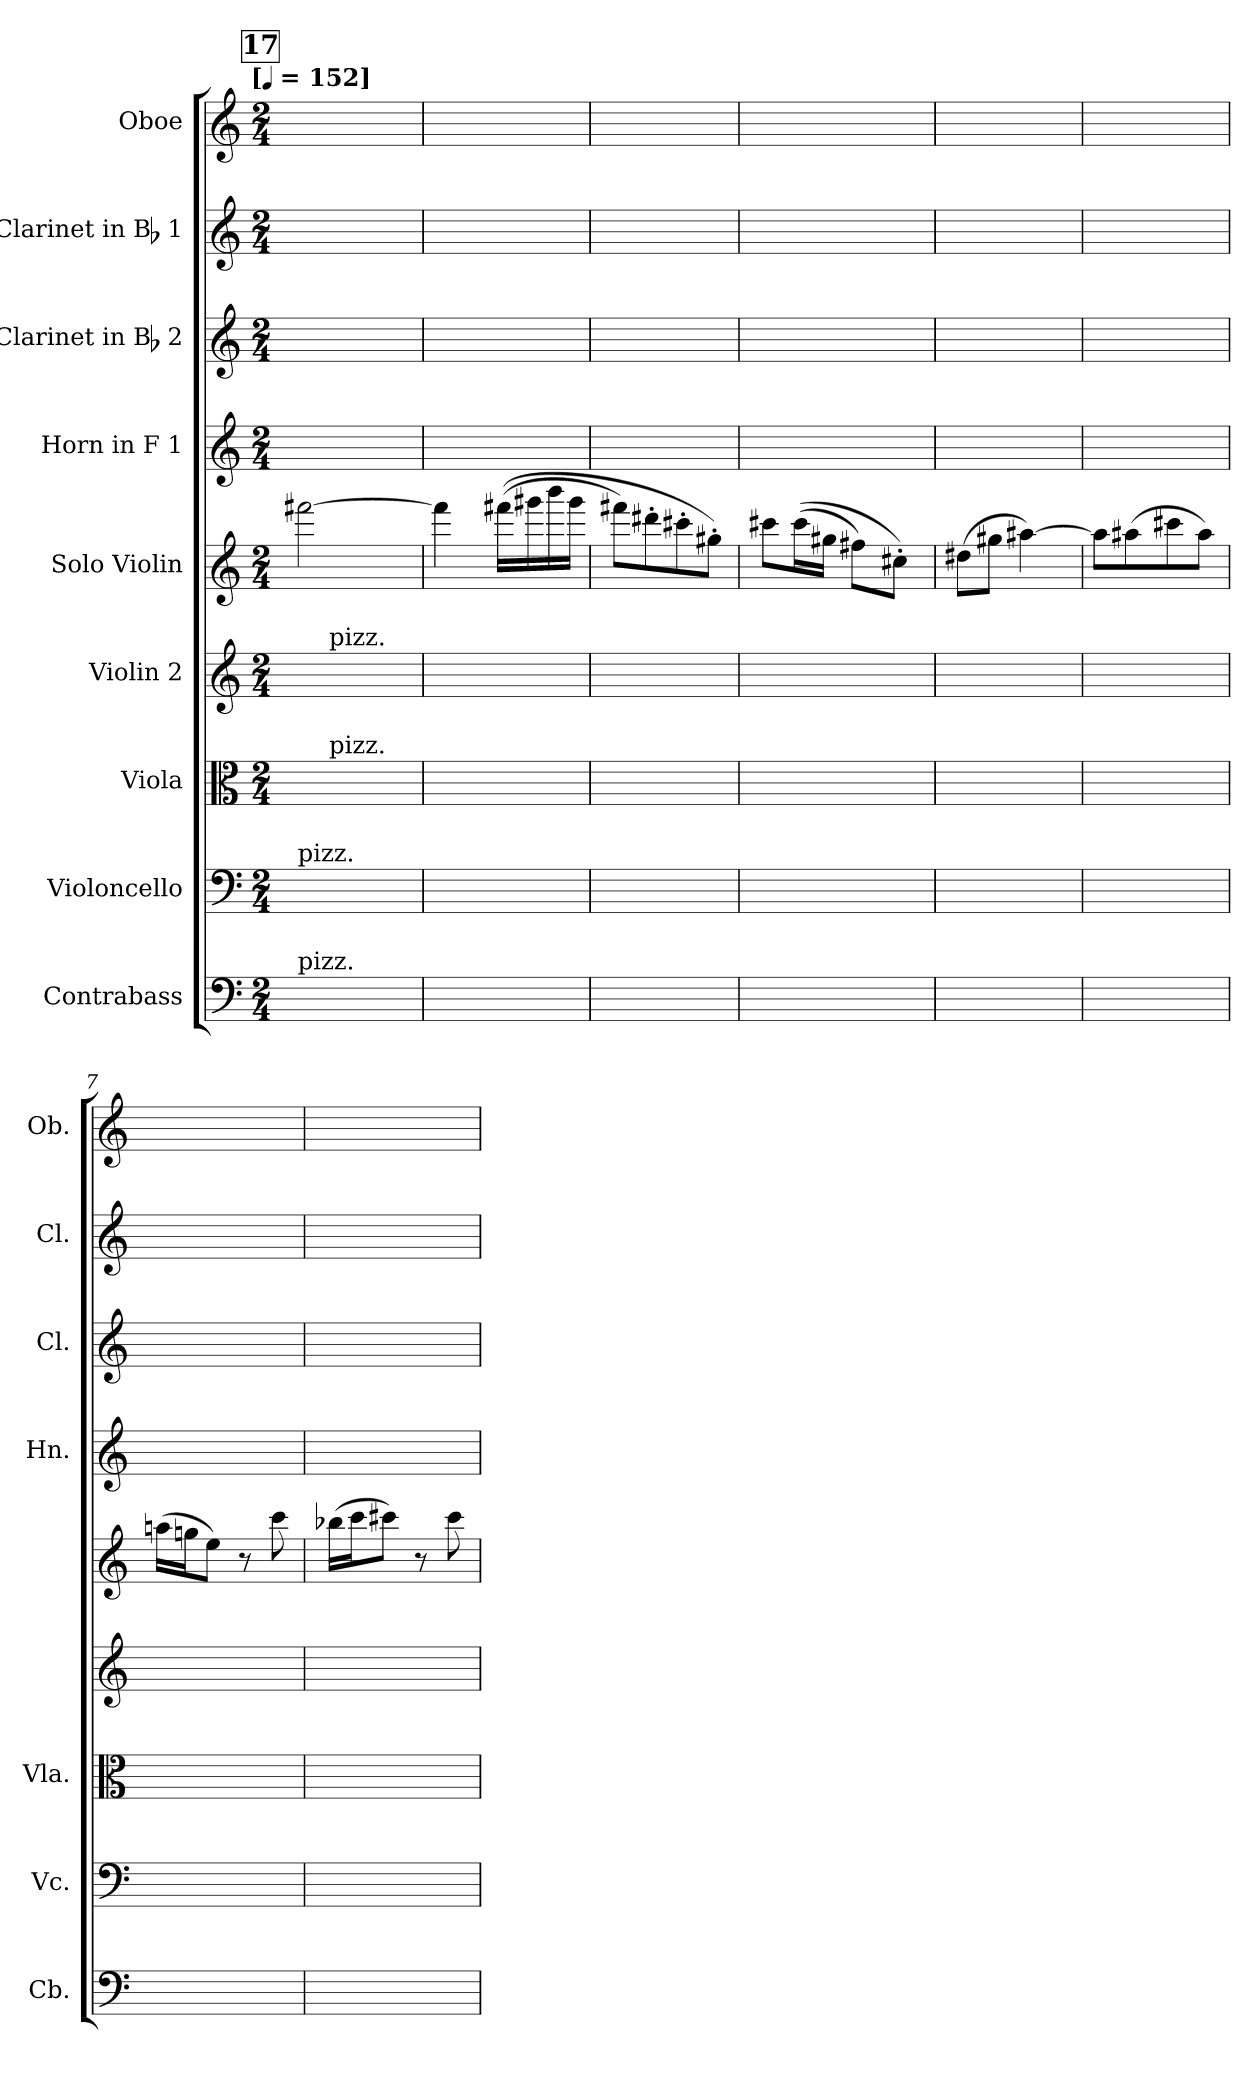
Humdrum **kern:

**kern	**kern	**kern	**kern	**kern	**kern	**kern	**kern	**kern
*part9	*part8	*part7	*part6	*part5	*part4	*part3	*part2	*part1
*staff9	*staff8	*staff7	*staff6	*staff5	*staff4	*staff3	*staff2	*staff1
*I"Contrabass	*I"Violoncello	*I"Viola	*I"Violin 2	*I"Solo Violin	*I"Horn in F 1	*I"Clarinet in Bb 2	*I"Clarinet in Bb 1	*I"Oboe
*I'Cb.	*I'Vc.	*I'Vla.	*	*	*I'Hn.	*I'Cl.	*I'Cl.	*I'Ob.
*clefF4	*clefF4	*clefC3	*clefG2	*clefG2	*clefG2	*clefG2	*clefG2	*clefG2
*ITrd7c12	*	*	*	*	*ITrd4c7	*ITrd1c2	*ITrd1c2	*
*k[]	*k[]	*k[]	*k[]	*k[]	*k[b-]	*k[b-e-]	*k[b-e-]	*k[]
!!LO:TX:omd:t=[[quarter] = 152]
*M2/4	*M2/4	*M2/4	*M2/4	*M2/4	*M2/4	*M2/4	*M2/4	*M2/4
*MM152	*MM152	*MM152	*MM152	*MM152	*MM152	*MM152	*MM152	*MM152
!!LO:REH:place=s1:t=17
=1	=1	=1	=1	=1	=1	=1	=1	=1
!	!LO:TX:a:t=pizz.	!	!	!	!	!	!	!
!LO:TX:a:t=pizz.	!	!	!	!	!	!	!	!
8ryy	8ryy	8ryy	8ryy	[2fff#X	2ryy	4ryy	4ryy	2ryy
!	!	!	!LO:TX:a:t=pizz.	!	!	!	!	!
!	!	!LO:TX:a:t=pizz.	!	!	!	!	!	!
8ryy	8ryy	8ryy	8ryy	.	.	.	.	.
8ryy	8ryy	4ryy	4ryy	.	.	4ryy	4ryy	.
8ryy	8ryy	.	.	.	.	.	.	.
=2	=2	=2	=2	=2	=2	=2	=2	=2
4ryy	8ryy	8ryy	8ryy	4fff#]	2ryy	2ryy	2ryy	2ryy
.	8ryy	8ryy	8ryy	.	.	.	.	.
8ryy	8ryy	4ryy	4ryy	((16fff#XLL	.	.	.	.
.	.	.	.	16ggg#X	.	.	.	.
8ryy	8ryy	.	.	16bbb	.	.	.	.
.	.	.	.	16ggg#JJ	.	.	.	.
=3	=3	=3	=3	=3	=3	=3	=3	=3
4ryy	8ryy	8ryy	8ryy	8fff#XL)	2ryy	2ryy	2ryy	2ryy
.	8ryy	8ryy	8ryy	8ddd#X'	.	.	.	.
8ryy	8ryy	8ryy	8ryy	8ccc#X'	.	.	.	.
8ryy	8ryy	8ryy	8ryy	8gg#X'J)	.	.	.	.
=4	=4	=4	=4	=4	=4	=4	=4	=4
4ryy	8ryy	8ryy	8ryy	8ccc#XL	2ryy	2ryy	2ryy	4ryy
.	8ryy	8ryy	8ryy	((16ccc#L	.	.	.	.
.	.	.	.	16gg#XJJ	.	.	.	.
8ryy	8ryy	8ryy	8ryy	8ff#XL)	.	.	.	16ryy
.	.	.	.	.	.	.	.	16ryy
8ryy	8ryy	8ryy	8ryy	8cc#X'J)	.	.	.	16ryy
.	.	.	.	.	.	.	.	16ryy
=5	=5	=5	=5	=5	=5	=5	=5	=5
8ryy	8ryy	4ryy	4ryy	(8dd#XL	2ryy	2ryy	2ryy	8ryy
8ryy	8ryy	.	.	8gg#XJ	.	.	.	8ryy
4ryy	8ryy	8ryy	8ryy	[4aa#X)	.	.	.	8ryy
.	8ryy	8ryy	8ryy	.	.	.	.	8ryy
=6	=6	=6	=6	=6	=6	=6	=6	=6
8ryy	8ryy	4ryy	4ryy	8aa#L]	2ryy	2ryy	2ryy	8ryy
8ryy	8ryy	.	.	(8aa#X	.	.	.	16ryy
.	.	.	.	.	.	.	.	16ryy
4ryy	8ryy	8ryy	8ryy	8ccc#X	.	.	.	8ryy
.	8ryy	8ryy	8ryy	8aa#J)	.	.	.	8ryy
=7	=7	=7	=7	=7	=7	=7	=7	=7
8ryy	8ryy	8ryy	8ryy	(16aanLL	2ryy	2ryy	2ryy	8ryy
.	.	.	.	16ggnJ	.	.	.	.
8ryy	8ryy	8ryy	8ryy	8eeJ)	.	.	.	8ryy
4ryy	8ryy	8ryy	8ryy	8r	.	.	.	4ryy
.	8ryy	8ryy	8ryy	8ccc	.	.	.	.
=8	=8	=8	=8	=8	=8	=8	=8	=8
8ryy	8ryy	8ryy	8ryy	(16bb-XLL	2ryy	2ryy	2ryy	8ryy
.	.	.	.	16cccJ	.	.	.	.
8ryy	8ryy	8ryy	8ryy	8ccc#XJ)	.	.	.	8ryy
8ryy	8ryy	4ryy	4ryy	8r	.	.	.	8ryy
8ryy	8ryy	.	.	8ccc#	.	.	.	8ryy
=	=	=	=	=	=	=	=	=
*-	*-	*-	*-	*-	*-	*-	*-	*-
